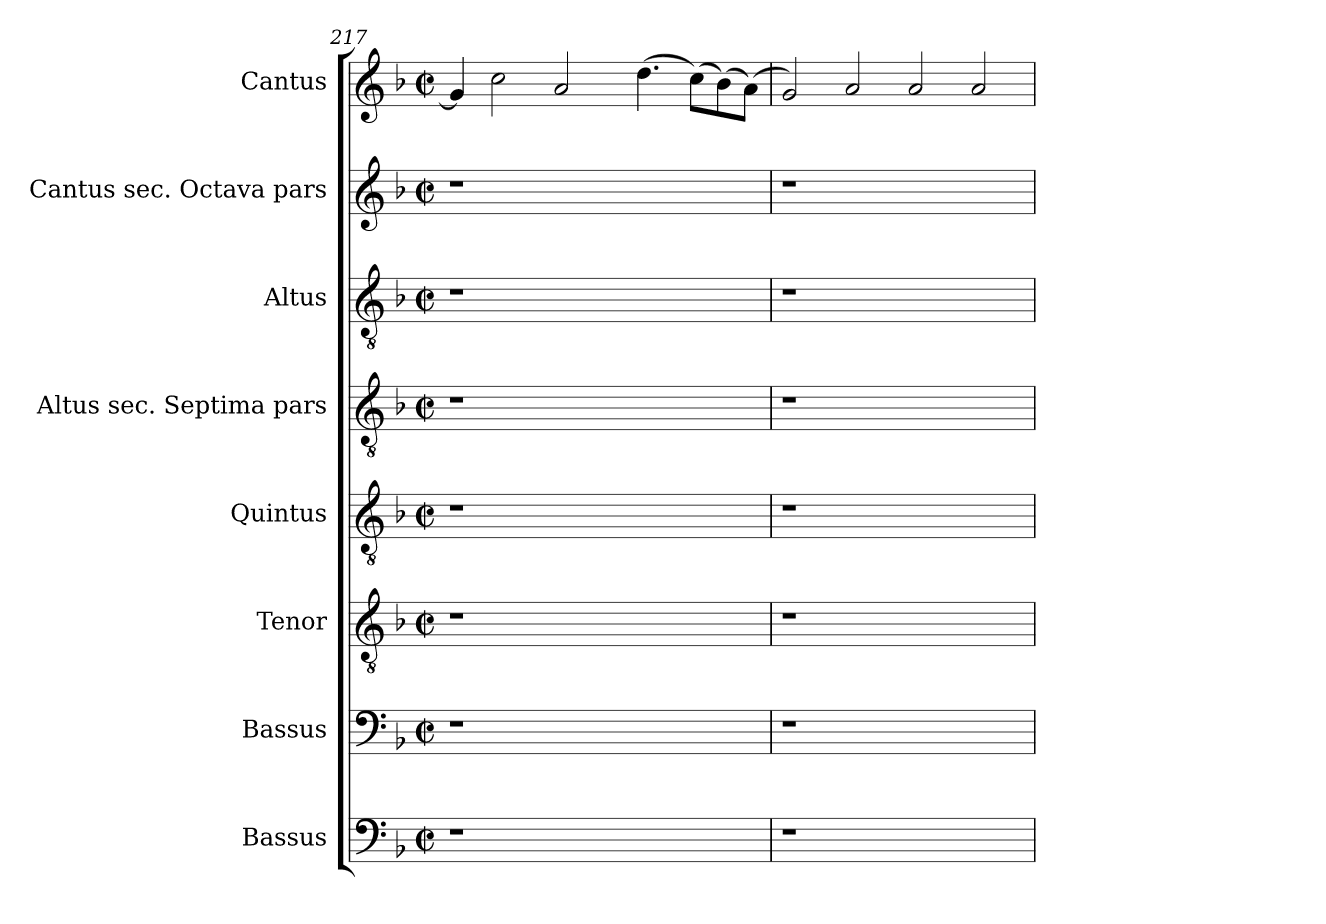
**kern	**kern	**kern	**kern	**kern	**kern	**kern	**kern
*part8	*part7	*part6	*part5	*part4	*part3	*part2	*part1
*staff8	*staff7	*staff6	*staff5	*staff4	*staff3	*staff2	*staff1
*I"Bassus	*I"Bassus	*I"Tenor	*I"Quintus	*I"Altus sec. Septima pars	*I"Altus	*I"Cantus sec. Octava pars	*I"Cantus
*	*I'Bassus	*I'Tenor	*I'Quintus	*	*I'Altus	*	*I'Cantus
*clefF4	*clefF4	*clefGv2	*clefGv2	*clefGv2	*clefGv2	*clefG2	*clefG2
*k[b-]	*k[b-]	*k[b-]	*k[b-]	*k[b-]	*k[b-]	*k[b-]	*k[b-]
*F:	*F:	*F:	*F:	*F:	*F:	*F:	*F:
*M2/2	*M2/2	*M2/2	*M2/2	*M2/2	*M2/2	*M2/2	*M2/2
*met(c|)	*met(c|)	*met(c|)	*met(c|)	*met(c|)	*met(c|)	*met(c|)	*met(c|)
=217	=217	=217	=217	=217	=217	=217	=217
1r	1r	1r	1r	1r	1r	1r	4g/]
.	.	.	.	.	.	.	2cc\
.	.	.	.	.	.	.	2a/
1ryy	1ryy	1ryy	1ryy	1ryy	1ryy	1ryy	.
.	.	.	.	.	.	.	(>4.dd\
.	.	.	.	.	.	.	(>8cc\L)
.	.	.	.	.	.	.	(>8b-\)
.	.	.	.	.	.	.	(>8a\J)
=218	=218	=218	=218	=218	=218	=218	=218
1r	1r	1r	1r	1r	1r	1r	2g/)
.	.	.	.	.	.	.	2a/
1ryy	1ryy	1ryy	1ryy	1ryy	1ryy	1ryy	2a/
.	.	.	.	.	.	.	2a/
=	=	=	=	=	=	=	=
*-	*-	*-	*-	*-	*-	*-	*-
